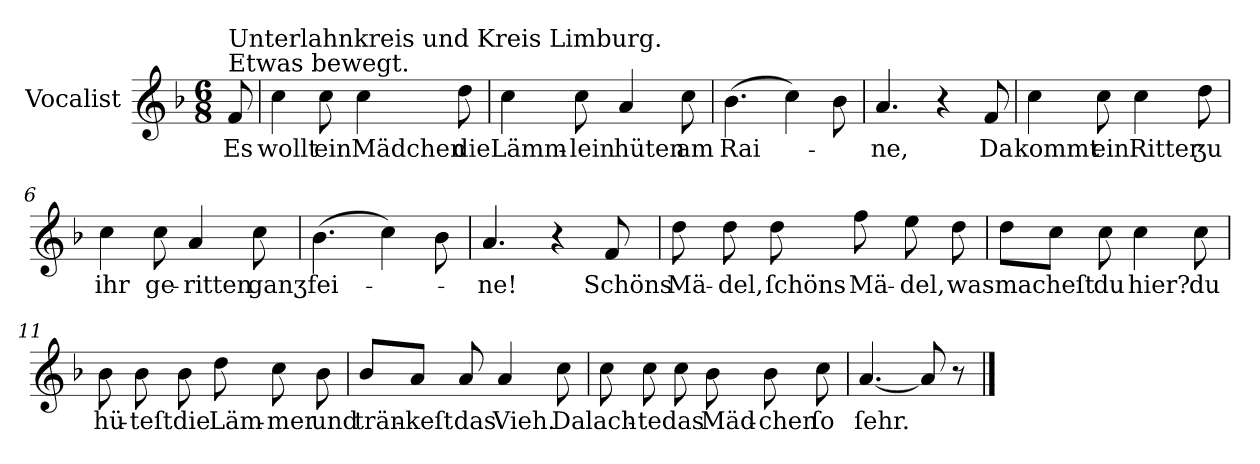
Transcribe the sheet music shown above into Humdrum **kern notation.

**kern	**text
*part1	*part1
*staff1	*staff1
*I"Vocalist	*
*k[b-]	*
*F:	*
*M6/8	*
=	=
!LO:TX:a:t=Etwas bewegt.	!
!LO:TX:a:t=Unterlahnkreis und Kreis Limburg.	!
8f	Es
=1	=1
4cc	wollt
8cc	ein
4cc	Mädchen
8dd	die
=2	=2
4cc	Lämm-
8cc	-lein
4a	hüten
8cc	am
=3	=3
(4.b-	Rai-
4cc)	.
8b-	.
=4	=4
4.a	-ne,
4r	.
8f	Da
=5	=5
4cc	kommt
8cc	ein
4cc	Ritter
8dd	ʒu
=6	=6
4cc	ihr
8cc	ge-
4a	-ritten
8cc	ganʒ
=7	=7
(4.b-	fei-
4cc)	.
8b-	.
=8	=8
4.a	-ne!
4r	.
8f	Schöns
=9	=9
8dd	Mä-
8dd	-del,
8dd	ſchöns
8ff	Mä-
8ee	-del,
8dd	was
=10	=10
8ddL	macheſt
8ccJ	.
8cc	du
4cc	hier?
8cc	du
=11	=11
8b-	hü-
8b-	-teſt
8b-	die
8dd	Läm-
8cc	-mer
8b-	und
=12	=12
8b-L	trän-
8aJ	-keſt
8a	das
4a	Vieh.
8cc	Da
=13	=13
8cc	lach-
8cc	-te
8cc	das
8b-	Mäd-
8b-	-chen
8cc	ſo
=14	=14
[4.a	ſehr.
8a]	.
8r	.
==	==
*-	*-
